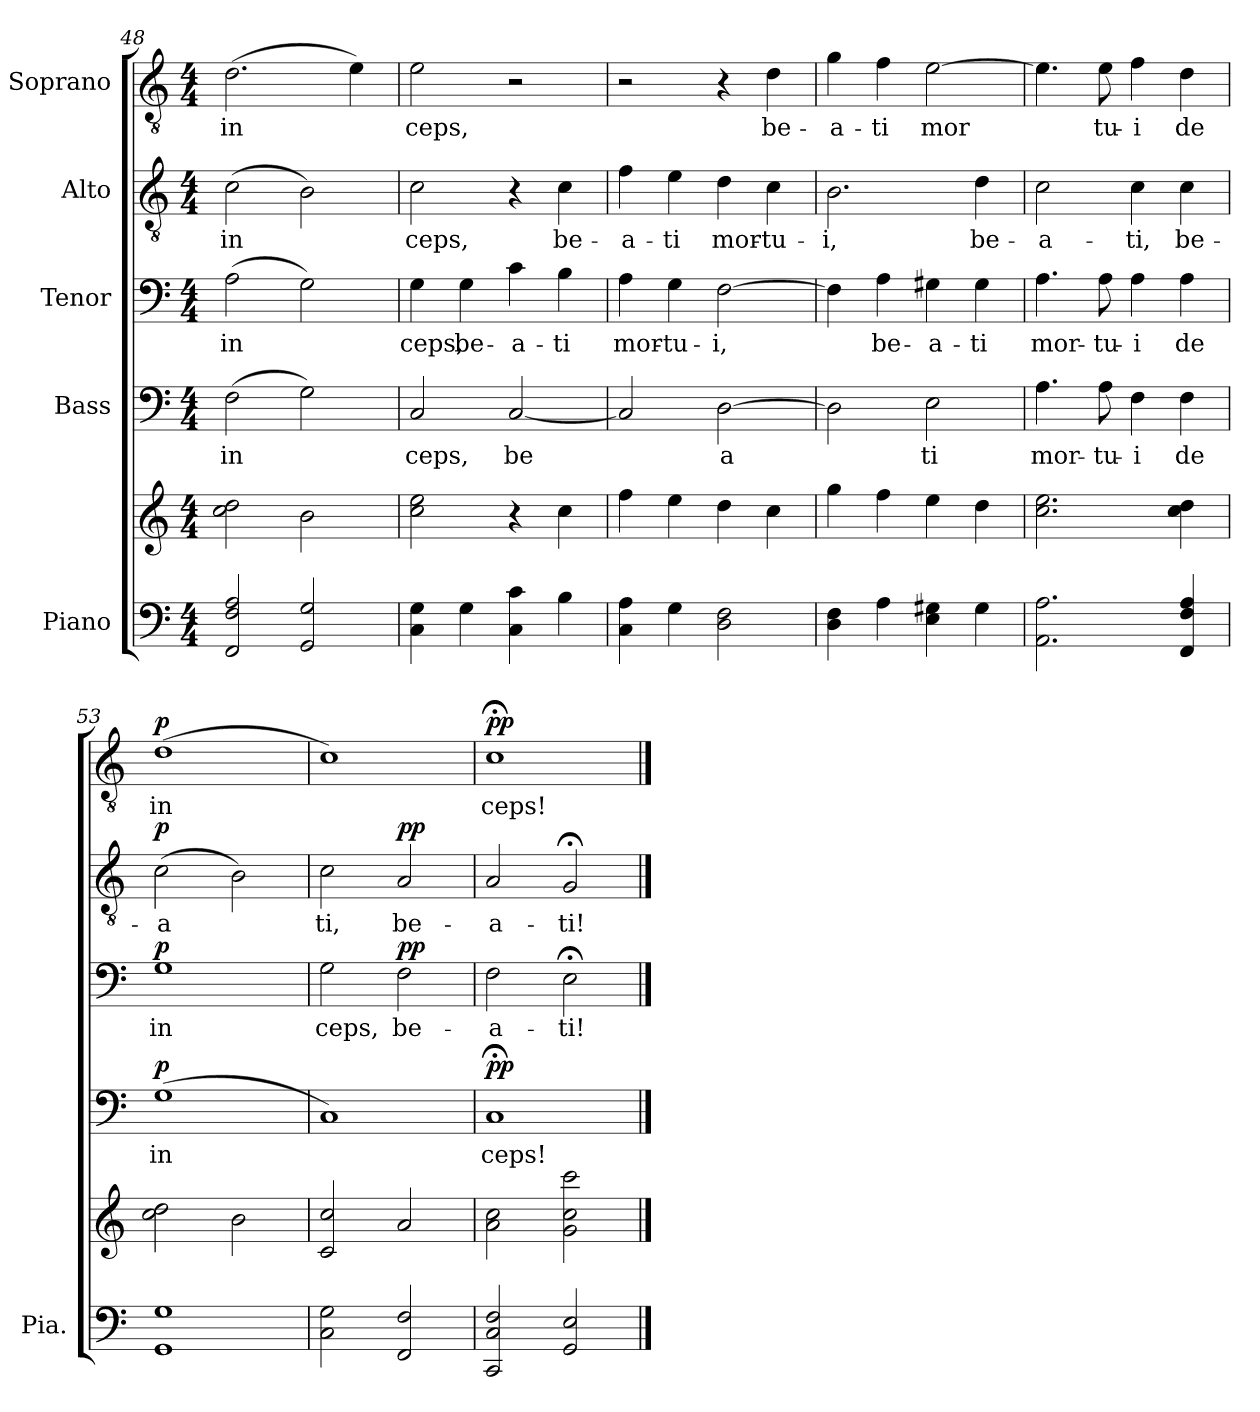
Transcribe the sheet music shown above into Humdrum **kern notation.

**kern	**kern	**kern	**text	**dynam	**kern	**text	**dynam	**kern	**text	**dynam	**kern	**text	**dynam
*part5	*part5	*part4	*part4	*part4	*part3	*part3	*part3	*part2	*part2	*part2	*part1	*part1	*part1
*staff6	*staff5	*staff4	*staff4	*staff4	*staff3	*staff3	*staff3	*staff2	*staff2	*staff2	*staff1	*staff1	*staff1
*I"Piano	*	*I"Bass	*	*	*I"Tenor	*	*	*I"Alto	*	*	*I"Soprano	*	*
*I'Pia.	*	*	*	*	*	*	*	*	*	*	*	*	*
*clefF4	*clefG2	*clefF4	*	*	*clefF4	*	*	*clefGv2	*	*	*clefGv2	*	*
*k[]	*k[]	*k[]	*	*	*k[]	*	*	*k[]	*	*	*k[]	*	*
*M4/4	*M4/4	*M4/4	*	*	*M4/4	*	*	*M4/4	*	*	*M4/4	*	*
=48	=48	=48	=48	=48	=48	=48	=48	=48	=48	=48	=48	=48	=48
!	!	!	!LO:LY:b	!	!	!LO:LY:b	!	!	!LO:LY:b	!	!	!LO:LY:b	!
2FF/ 2F/ 2A/	2cc\ 2dd\	(2F\	-in	.	(2A\	-in	.	(2c\	-in	.	(2.d\	-in	.
2GG/ 2G/	2b\	2G\)	.	.	2G\)	.	.	2B\)	.	.	.	.	.
.	.	.	.	.	.	.	.	.	.	.	4e\)	.	.
=49	=49	=49	=49	=49	=49	=49	=49	=49	=49	=49	=49	=49	=49
!	!	!	!LO:LY:b	!	!	!LO:LY:b	!	!	!LO:LY:b	!	!	!LO:LY:b	!
4C\ 4G\	2cc\ 2ee\	2C/	ceps,	.	4G\	ceps,	.	2c\	ceps,	.	2e\	ceps,	.
!	!	!	!	!	!	!LO:LY:b	!	!	!	!	!	!	!
4G\	.	.	.	.	4G\	be-	.	.	.	.	.	.	.
!	!	!	!LO:LY:b	!	!	!LO:LY:b	!	!	!	!	!	!	!
4C\ 4c\	4r	[2C/	-be	.	4c\	-a-	.	4r	.	.	2r	.	.
!	!	!	!	!	!	!LO:LY:b	!	!	!LO:LY:b	!	!	!	!
4B\	4cc\	.	.	.	4B\	-ti	.	4c\	be-	.	.	.	.
=50	=50	=50	=50	=50	=50	=50	=50	=50	=50	=50	=50	=50	=50
!	!	!	!	!	!	!LO:LY:b	!	!	!LO:LY:b	!	!	!	!
4C\ 4A\	4ff\	2C/]	.	.	4A\	mor-	.	4f\	-a-	.	2r	.	.
!	!	!	!	!	!	!LO:LY:b	!	!	!LO:LY:b	!	!	!	!
4G\	4ee\	.	.	.	4G\	-tu-	.	4e\	-ti	.	.	.	.
!	!	!	!LO:LY:b	!	!	!LO:LY:b	!	!	!LO:LY:b	!	!	!	!
2D\ 2F\	4dd\	[2D\	-a	.	[2F\	-i,	.	4d\	mor-	.	4r	.	.
!	!	!	!	!	!	!	!	!	!LO:LY:b	!	!	!LO:LY:b	!
.	4cc\	.	.	.	.	.	.	4c\	-tu-	.	4d\	be-	.
=51	=51	=51	=51	=51	=51	=51	=51	=51	=51	=51	=51	=51	=51
!	!	!	!	!	!	!	!	!	!LO:LY:b	!	!	!LO:LY:b	!
4D\ 4F\	4gg\	2D\]	.	.	4F\]	.	.	2.B\	-i,	.	4g\	-a-	.
!	!	!	!	!	!	!LO:LY:b	!	!	!	!	!	!LO:LY:b	!
4A\	4ff\	.	.	.	4A\	be-	.	.	.	.	4f\	-ti	.
!	!	!	!LO:LY:b	!	!	!LO:LY:b	!	!	!	!	!	!LO:LY:b	!
4E\ 4G#X\	4ee\	2E\	ti	.	4G#X\	-a-	.	.	.	.	[2e\	-mor	.
!	!	!	!	!	!	!LO:LY:b	!	!	!LO:LY:b	!	!	!	!
4G#\	4dd\	.	.	.	4G#\	-ti	.	4d\	be-	.	.	.	.
=52	=52	=52	=52	=52	=52	=52	=52	=52	=52	=52	=52	=52	=52
!	!	!	!LO:LY:b	!	!	!LO:LY:b	!	!	!LO:LY:b	!	!	!	!
2.AA\ 2.A\	2.cc\ 2.ee\	4.A\	mor-	.	4.A\	mor-	.	2c\	-a-	.	4.e\]	.	.
!	!	!	!LO:LY:b	!	!	!LO:LY:b	!	!	!	!	!	!LO:LY:b	!
.	.	8A\	-tu-	.	8A\	-tu-	.	.	.	.	8e\	tu-	.
!	!	!	!LO:LY:b	!	!	!LO:LY:b	!	!	!LO:LY:b	!	!	!LO:LY:b	!
.	.	4F\	-i	.	4A\	-i	.	4c\	-ti,	.	4f\	-i	.
!	!	!	!LO:LY:b	!	!	!LO:LY:b	!	!	!LO:LY:b	!	!	!LO:LY:b	!
4FF/ 4F/ 4A/	4cc\ 4dd\	4F\	de	.	4A\	de	.	4c\	be-	.	4d\	de	.
!!LO:LB:g=z
=53	=53	=53	=53	=53	=53	=53	=53	=53	=53	=53	=53	=53	=53
!	!	!	!LO:LY:b	!LO:DY:a	!	!LO:LY:b	!LO:DY:a	!	!LO:LY:b	!LO:DY:a	!	!LO:LY:b	!LO:DY:a
1GG 1G	2cc\ 2dd\	(1G	-in	p	1G	in	p	(2c\	-a	p	(1d	-in	p
.	2b\	.	.	.	.	.	.	2B\)	.	.	.	.	.
=54	=54	=54	=54	=54	=54	=54	=54	=54	=54	=54	=54	=54	=54
!	!	!	!	!	!	!LO:LY:b	!	!	!LO:LY:b	!	!	!	!
2C\ 2G\	2c/ 2cc/	1C)	.	.	2G\	ceps,	.	2c\	ti,	.	1c)	.	.
!	!	!	!	!	!	!LO:LY:b	!LO:DY:a	!	!LO:LY:b	!LO:DY:a	!	!	!
2FF/ 2F/	2a/	.	.	.	2F\	be-	pp	2A/	be-	pp	.	.	.
=55	=55	=55	=55	=55	=55	=55	=55	=55	=55	=55	=55	=55	=55
!	!	!	!LO:LY:b	!LO:DY:a	!	!LO:LY:b	!	!	!LO:LY:b	!	!	!LO:LY:b	!LO:DY:a
2CC/ 2C/ 2F/	2a\ 2cc\	1C;<	ceps!	pp	2F\	-a-	.	2A/	-a-	.	1c;<	ceps!	pp
!	!	!	!	!	!	!LO:LY:b	!	!	!LO:LY:b	!	!	!	!
2GG/ 2E/	2g\ 2cc\ 2ccc\	.	.	.	2E;<\	-ti!	.	2G;</	-ti!	.	.	.	.
==	==	==	==	==	==	==	==	==	==	==	==	==	==
*-	*-	*-	*-	*-	*-	*-	*-	*-	*-	*-	*-	*-	*-
